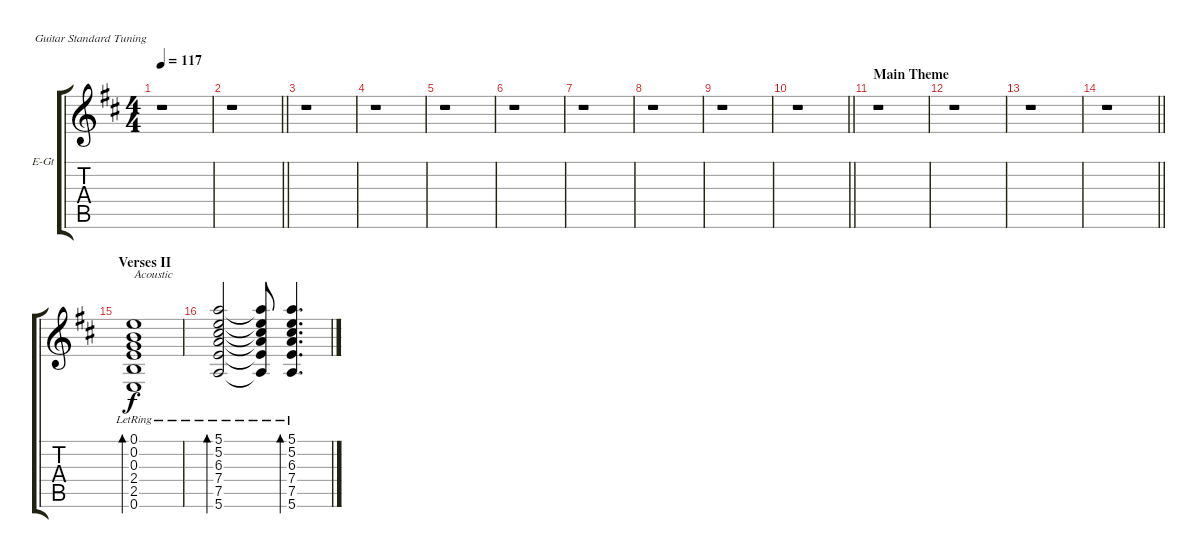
\bracketExtendMode groupsimilarinstruments
\firstSystemTrackNameOrientation horizontal
\otherSystemsTrackNameOrientation horizontal
\track ("Clean Guitar" "E-Gt") {instrument electricguitarclean}
\staff {score tabs}
\tuning (E4 B3 G3 D3 A2 E2)
\ts (4 4)
\tempo 117
\clef g2
\ks d
r.1{dy f} |
\barLineRight lightlight
r.1 |
r.1 |
r.1 |
r.1 |
r.1 |
r.1 |
r.1 |
r.1 |
\barLineRight lightlight
r.1 |
\section ("" "Main Theme")
r.1 |
r.1 |
r.1 |
\barLineRight lightlight
r.1 |
\section ("" "Verses II")
(0.1{lr} 0.2{lr} 0.3{lr} 2.4{lr} 2.5{lr} 0.6{lr}).1{bd 240 txt "Acoustic"} |
(5.1{lr} 5.2{lr} 6.3{lr} 7.4{lr} 7.5{lr} 5.6{lr}).2{bd 240} (5.1{lr t} 5.2{lr t} 6.3{lr t} 7.4{lr t} 7.5{lr t} 5.6{lr t}).8 (5.1{lr} 5.2{lr} 6.3{lr} 7.4{lr} 7.5{lr} 5.6{lr}).4{d bd 240}
